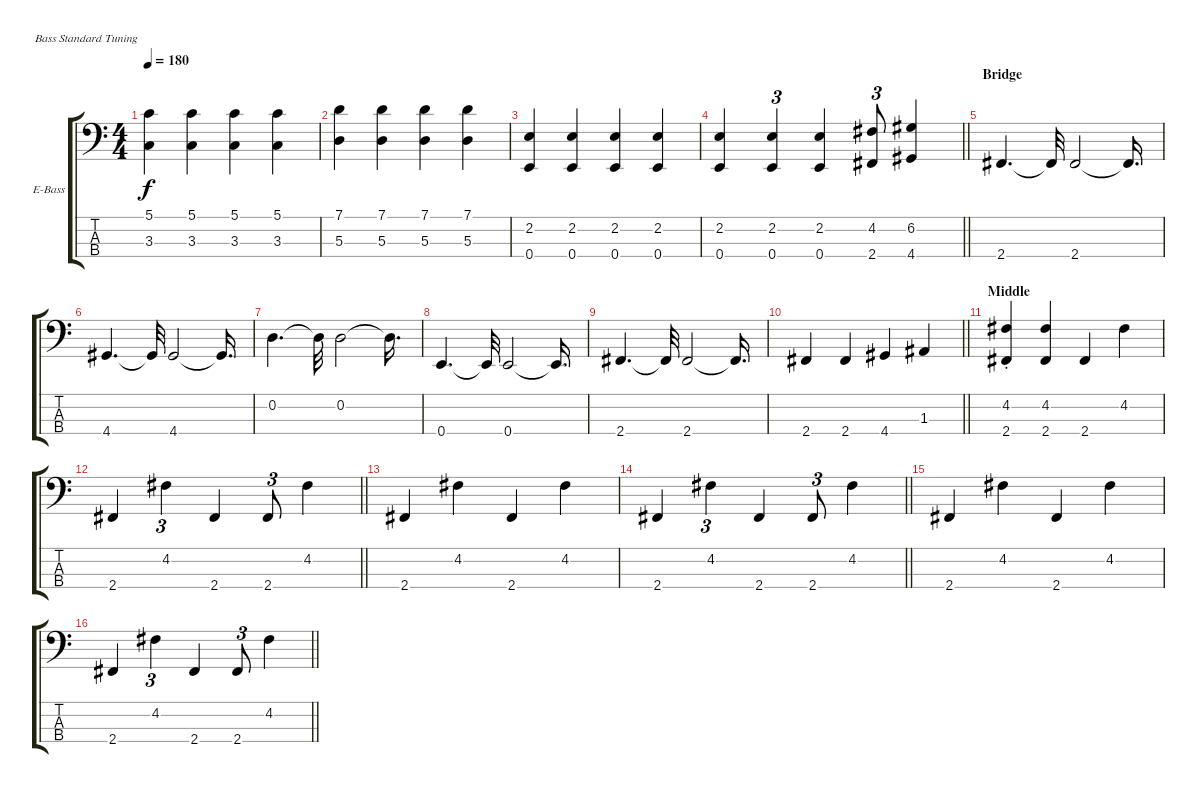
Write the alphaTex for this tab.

\bracketExtendMode groupsimilarinstruments
\firstSystemTrackNameOrientation horizontal
\otherSystemsTrackNameOrientation horizontal
\track ("Slap Bass" "E-Bass") {instrument slapbass1}
\staff {score tabs}
\tuning (G2 D2 A1 E1)
\ts (4 4)
\tempo 180
\clef f4
\ks c
(5.1 3.3).4{dy f} (5.1 3.3).4 (5.1 3.3).4 (5.1 3.3).4 |
(7.1 5.3).4 (7.1 5.3).4 (7.1 5.3).4 (7.1 5.3).4 |
(2.2 0.4).4 (2.2 0.4).4 (2.2 0.4).4 (2.2 0.4).4 |
\barLineRight lightlight
(2.2 0.4).4 (2.2 0.4).4{tu (3 2)} (2.2 0.4).4 (4.2 2.4).8{tu (3 2)} (6.2 4.4).4 |
\section ("" "Bridge")
2.4.4{d} 2.4{t}.32 2.4.2 2.4{t}.16{d} |
4.4.4{d} 4.4{t}.32 4.4.2 4.4{t}.16{d} |
0.2.4{d} 0.2{t}.32 0.2.2 0.2{t}.16{d} |
0.4.4{d} 0.4{t}.32 0.4.2 0.4{t}.16{d} |
2.4.4{d} 2.4{t}.32 2.4.2 2.4{t}.16{d} |
\barLineRight lightlight
2.4.4 2.4.4 4.4.4 1.3.4 |
\section ("" "Middle")
(2.4{st} 4.2{st}).4 (2.4 4.2).4 2.4.4 4.2.4 |
\barLineRight lightlight
2.4.4 4.2.4{tu (3 2)} 2.4.4 2.4.8{tu (3 2)} 4.2.4 |
2.4.4 4.2.4 2.4.4 4.2.4 |
\barLineRight lightlight
2.4.4 4.2.4{tu (3 2)} 2.4.4 2.4.8{tu (3 2)} 4.2.4 |
2.4.4 4.2.4 2.4.4 4.2.4 |
\barLineRight lightlight
2.4.4 4.2.4{tu (3 2)} 2.4.4 2.4.8{tu (3 2)} 4.2.4
